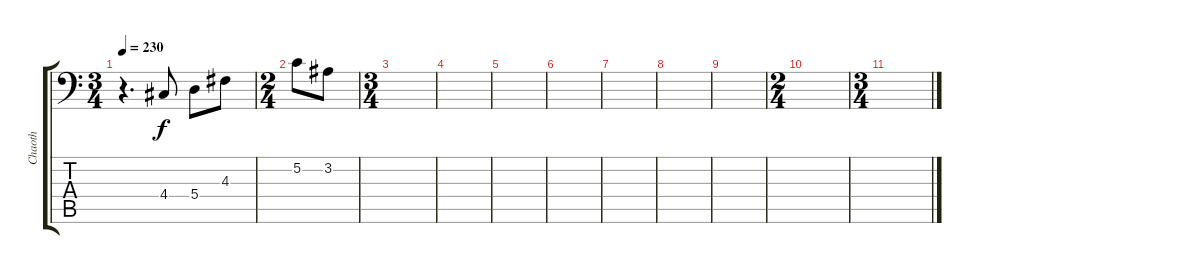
\track ("Chaoth" "Chaoth") {instrument electricbassfinger}
\staff {score tabs}
\tuning (C3 G2 D2 A1 E1 B0) {hide}
\ts (3 4)
\tempo 230
\clef f4
\ks c
r.4{d dy f} 4.4.8 5.4.8 4.3.8 |
\ts (2 4)
5.2.8 3.2.8 |
\ts (3 4)
|
|
|
|
|
|
|
\ts (2 4)
|
\ts (3 4)
